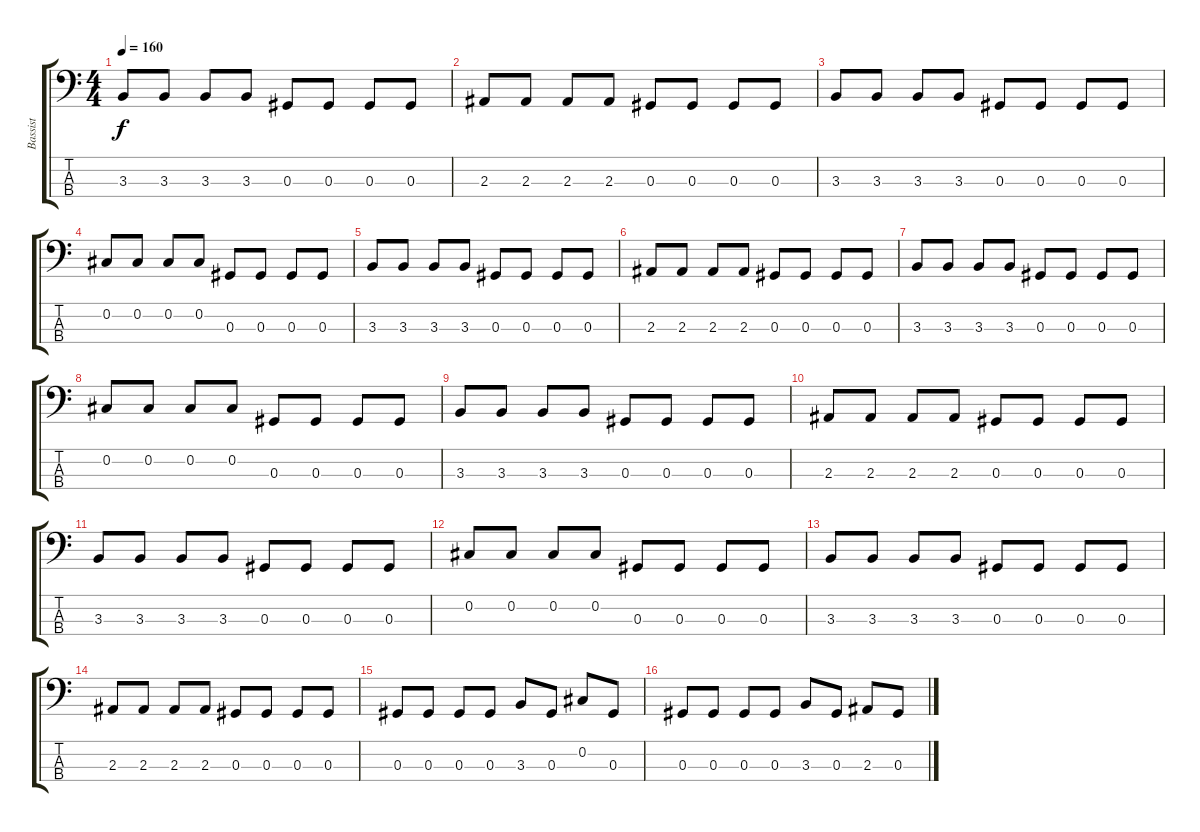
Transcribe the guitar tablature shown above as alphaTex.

\track ("Bassist" "Bassist") {instrument electricbasspick}
\staff {score tabs}
\tuning (Gb2 Db2 Ab1 Eb1) {hide}
\ts (4 4)
\tempo 160
\clef f4
\ks c
3.3.8{dy f} 3.3.8 3.3.8 3.3.8 0.3.8 0.3.8 0.3.8 0.3.8 |
2.3.8 2.3.8 2.3.8 2.3.8 0.3.8 0.3.8 0.3.8 0.3.8 |
3.3.8 3.3.8 3.3.8 3.3.8 0.3.8 0.3.8 0.3.8 0.3.8 |
0.2.8 0.2.8 0.2.8 0.2.8 0.3.8 0.3.8 0.3.8 0.3.8 |
3.3.8 3.3.8 3.3.8 3.3.8 0.3.8 0.3.8 0.3.8 0.3.8 |
2.3.8 2.3.8 2.3.8 2.3.8 0.3.8 0.3.8 0.3.8 0.3.8 |
3.3.8 3.3.8 3.3.8 3.3.8 0.3.8 0.3.8 0.3.8 0.3.8 |
0.2.8 0.2.8 0.2.8 0.2.8 0.3.8 0.3.8 0.3.8 0.3.8 |
3.3.8 3.3.8 3.3.8 3.3.8 0.3.8 0.3.8 0.3.8 0.3.8 |
2.3.8 2.3.8 2.3.8 2.3.8 0.3.8 0.3.8 0.3.8 0.3.8 |
3.3.8 3.3.8 3.3.8 3.3.8 0.3.8 0.3.8 0.3.8 0.3.8 |
0.2.8 0.2.8 0.2.8 0.2.8 0.3.8 0.3.8 0.3.8 0.3.8 |
3.3.8 3.3.8 3.3.8 3.3.8 0.3.8 0.3.8 0.3.8 0.3.8 |
2.3.8 2.3.8 2.3.8 2.3.8 0.3.8 0.3.8 0.3.8 0.3.8 |
0.3.8 0.3.8 0.3.8 0.3.8 3.3.8 0.3.8 0.2.8 0.3.8 |
0.3.8 0.3.8 0.3.8 0.3.8 3.3.8 0.3.8 2.3.8 0.3.8
